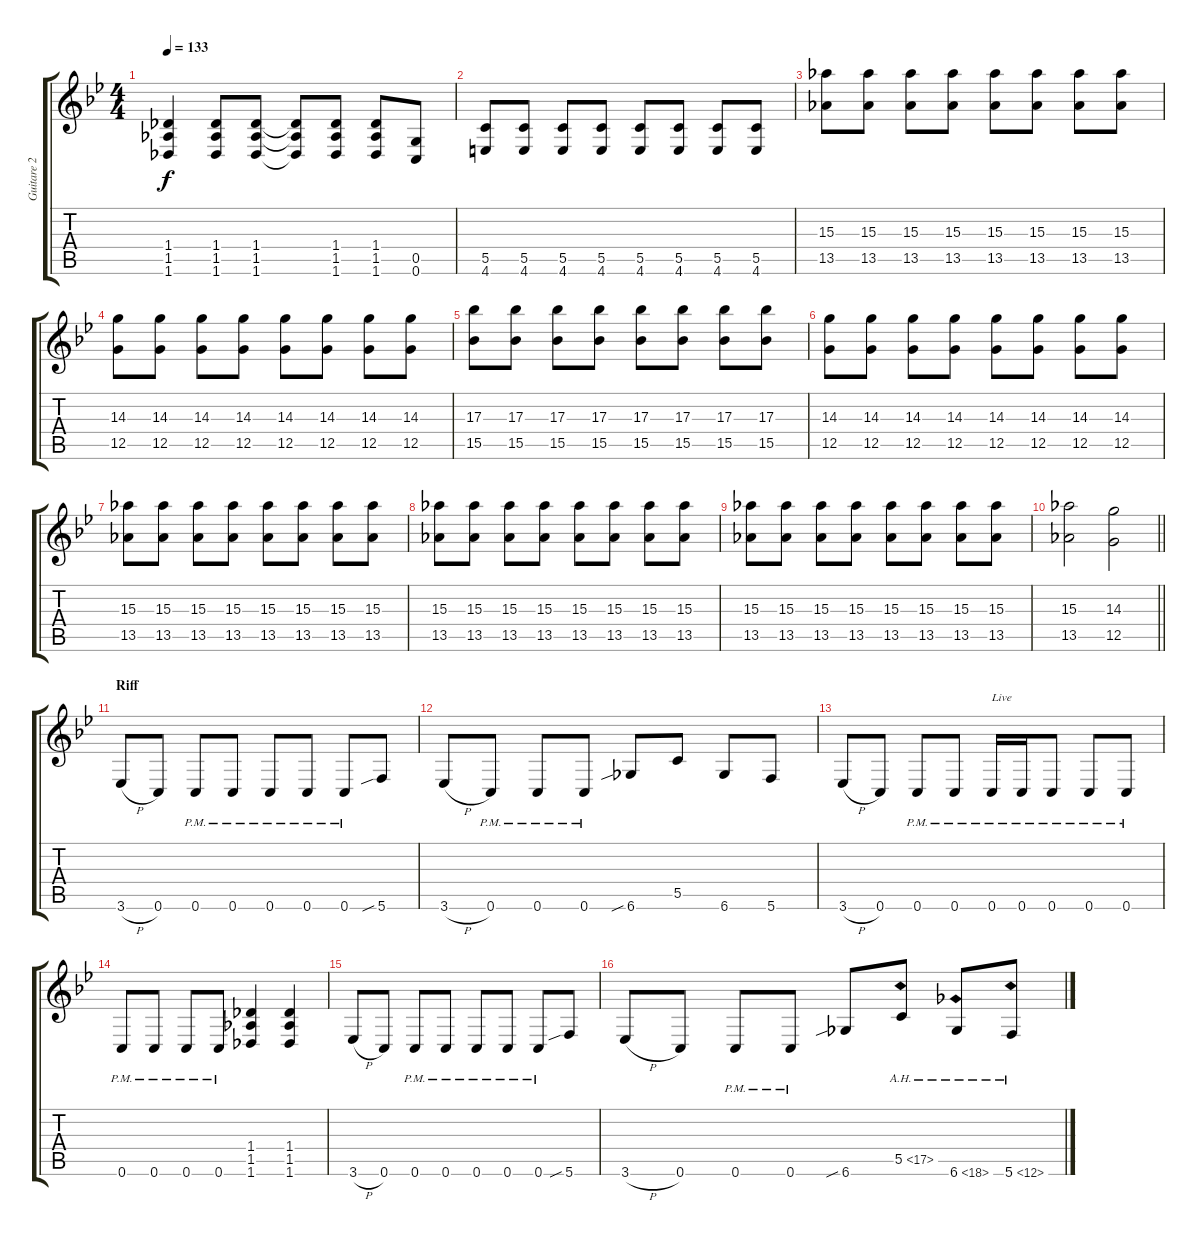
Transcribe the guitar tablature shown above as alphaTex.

\track ("Guitare 2 DropC" "Guitare 2 ") {instrument distortionguitar}
\staff {score tabs}
\tuning (D4 A3 F3 C3 G2 C2) {hide}
\ts (4 4)
\tempo 133
\clef g2
\ks bb
(1.4 1.5 1.6).4{dy f} (1.4 1.5 1.6).8 (1.4 1.5 1.6).8 (1.4{t} 1.5{t} 1.6{t}).8 (1.4 1.5 1.6).8 (1.4 1.5 1.6).8 (0.5 0.6).8 |
(5.5 4.6).8 (5.5 4.6).8 (5.5 4.6).8 (5.5 4.6).8 (5.5 4.6).8 (5.5 4.6).8 (5.5 4.6).8 (5.5 4.6).8 |
(15.3 13.5).8 (15.3 13.5).8 (15.3 13.5).8 (15.3 13.5).8 (15.3 13.5).8 (15.3 13.5).8 (15.3 13.5).8 (15.3 13.5).8 |
(14.3 12.5).8 (14.3 12.5).8 (14.3 12.5).8 (14.3 12.5).8 (14.3 12.5).8 (14.3 12.5).8 (14.3 12.5).8 (14.3 12.5).8 |
(17.3 15.5).8 (17.3 15.5).8 (17.3 15.5).8 (17.3 15.5).8 (17.3 15.5).8 (17.3 15.5).8 (17.3 15.5).8 (17.3 15.5).8 |
(14.3 12.5).8 (14.3 12.5).8 (14.3 12.5).8 (14.3 12.5).8 (14.3 12.5).8 (14.3 12.5).8 (14.3 12.5).8 (14.3 12.5).8 |
(15.3 13.5).8 (15.3 13.5).8 (15.3 13.5).8 (15.3 13.5).8 (15.3 13.5).8 (15.3 13.5).8 (15.3 13.5).8 (15.3 13.5).8 |
(15.3 13.5).8 (15.3 13.5).8 (15.3 13.5).8 (15.3 13.5).8 (15.3 13.5).8 (15.3 13.5).8 (15.3 13.5).8 (15.3 13.5).8 |
(15.3 13.5).8 (15.3 13.5).8 (15.3 13.5).8 (15.3 13.5).8 (15.3 13.5).8 (15.3 13.5).8 (15.3 13.5).8 (15.3 13.5).8 |
\barLineRight lightlight
(15.3 13.5).2 (14.3 12.5).2 |
\section ("" "Riff")
3.6{h}.8 0.6.8 0.6{pm}.8 0.6{pm}.8 0.6{pm}.8 0.6{pm}.8 0.6{pm}.8 5.6{sib}.8 |
3.6{h}.8 0.6{pm}.8 0.6{pm}.8 0.6{pm}.8 6.6{sib}.8 5.5.8 6.6.8 5.6.8 |
3.6{h}.8 0.6.8 0.6{pm}.8 0.6{pm}.8 0.6{pm}.16{txt "Live"} 0.6{pm}.16 0.6{pm}.8 0.6{pm}.8 0.6{pm}.8 |
0.6{pm}.8 0.6{pm}.8 0.6{pm}.8 0.6{pm}.8 (1.4 1.5 1.6).4 (1.4 1.5 1.6).4 |
3.6{h}.8 0.6.8 0.6{pm}.8 0.6{pm}.8 0.6{pm}.8 0.6{pm}.8 0.6{pm}.8 5.6{sib}.8 |
3.6{h}.8 0.6.8 0.6{pm}.8 0.6{pm}.8 6.6{sib}.8 5.5{ah 12}.8 6.6{ah 12}.8 5.6{ah 7}.8
